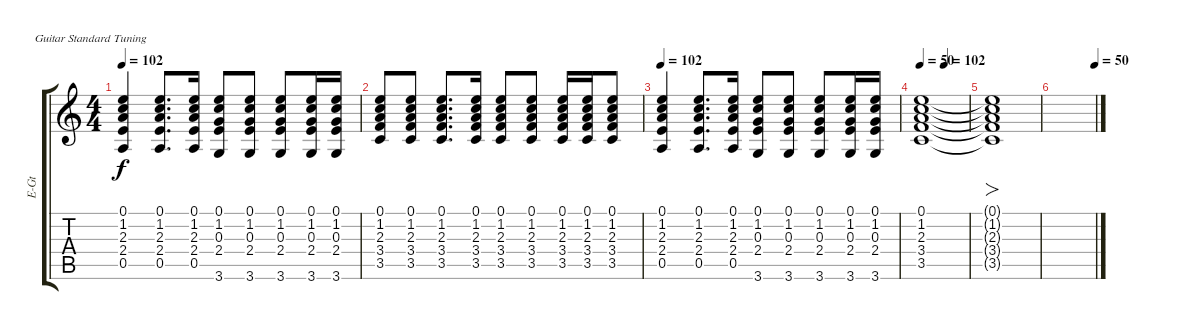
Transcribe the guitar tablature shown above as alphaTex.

\defaultSystemsLayout 4
\bracketExtendMode groupsimilarinstruments
\otherSystemsTrackNameOrientation horizontal
\track ("Elec. Rhythm (Page)" "E-Gt") {instrument distortionguitar}
\staff {score tabs}
\tuning (E4 B3 G3 D3 A2 E2)
\ts (4 4)
\tempo 102
\clef g2
\ks c
(0.5 2.4 2.3 1.2 0.1).4{dy f beam Up} (0.1 1.2 2.3 2.4 0.5).8{d beam Up} (0.1 1.2 2.3 2.4 0.5).16{beam Up} (0.1 1.2 0.3 2.4 3.6).8{beam Up} (0.1 1.2 0.3 2.4 3.6).8{beam Up} (0.1 1.2 0.3 2.4 3.6).8{beam Up} (0.1 1.2 0.3 2.4 3.6).16{beam Up} (0.1 1.2 0.3 2.4 3.6).16{beam Up} |
(0.1 1.2 2.3 3.4 3.5).8{beam Up} (0.1 1.2 2.3 3.4 3.5).8{beam Up} (0.1 1.2 2.3 3.4 3.5).8{d beam Up} (0.1 1.2 2.3 3.4 3.5).16{beam Up} (0.1 1.2 2.3 3.4 3.5).8{beam Up} (0.1 1.2 2.3 3.4 3.5).8{beam Up} (0.1 1.2 2.3 3.4 3.5).16{beam Up} (0.1 1.2 2.3 3.4 3.5).16{beam Up} (0.1 1.2 2.3 3.4 3.5).8{beam Up} |
\tempo 102
(0.5 2.4 2.3 1.2 0.1).4{beam Up} (0.1 1.2 2.3 2.4 0.5).8{d beam Up} (0.1 1.2 2.3 2.4 0.5).16{beam Up} (0.1 1.2 0.3 2.4 3.6).8{beam Up} (0.1 1.2 0.3 2.4 3.6).8{beam Up} (0.1 1.2 0.3 2.4 3.6).8{beam Up} (0.1 1.2 0.3 2.4 3.6).16{beam Up} (0.1 1.2 0.3 2.4 3.6).16{beam Up} |
\tempo 50
\tempo (102 0.5)
(0.1 1.2 2.3 3.4 3.5).1{beam Up} |
(0.1{t} 1.2{t} 2.3{t} 3.4{t} 3.5{t}).1{fo beam Up} |
\tempo (50 1)
